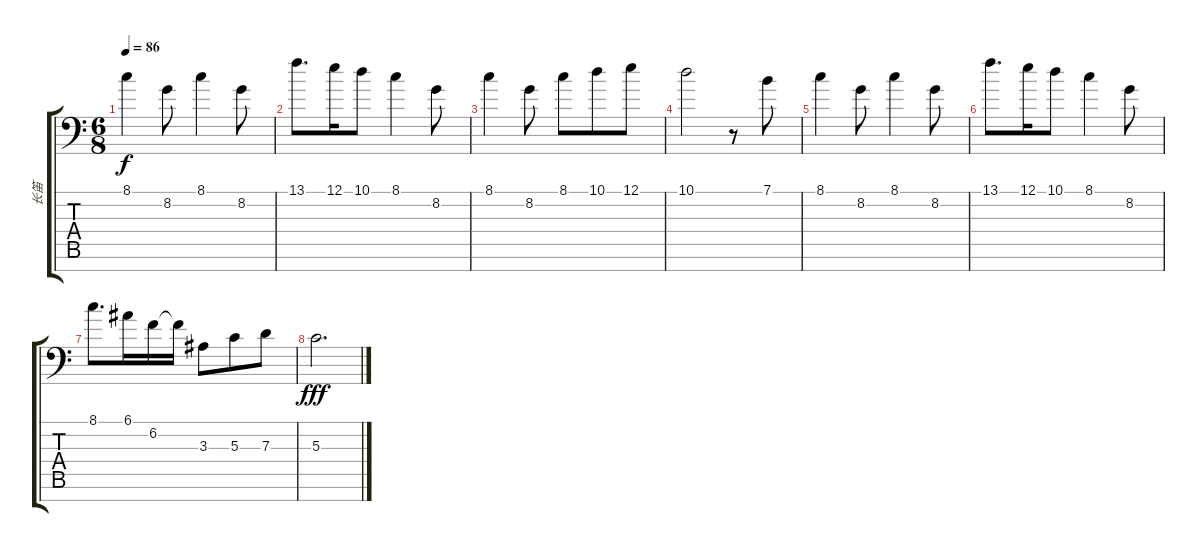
\track ("长笛" "长笛") {instrument panflute}
\staff {score tabs}
\tuning (E4 B3 G3 D3 A2 E2 C-1) {hide}
\ts (6 8)
\tempo 86
\clef f4
\ks c
8.1.4{dy f} 8.2.8 8.1.4 8.2.8 |
13.1.8{d} 12.1.16 10.1.8 8.1.4 8.2.8 |
8.1.4 8.2.8 8.1.8 10.1.8 12.1.8 |
10.1.2 r.8 7.1.8 |
8.1.4 8.2.8 8.1.4 8.2.8 |
13.1.8{d} 12.1.16 10.1.8 8.1.4 8.2.8 |
8.1.8{d} 6.1.16 6.2.16 6.2{t}.16 3.3.8 5.3.8 7.3.8 |
5.3.2{d dy fff}
